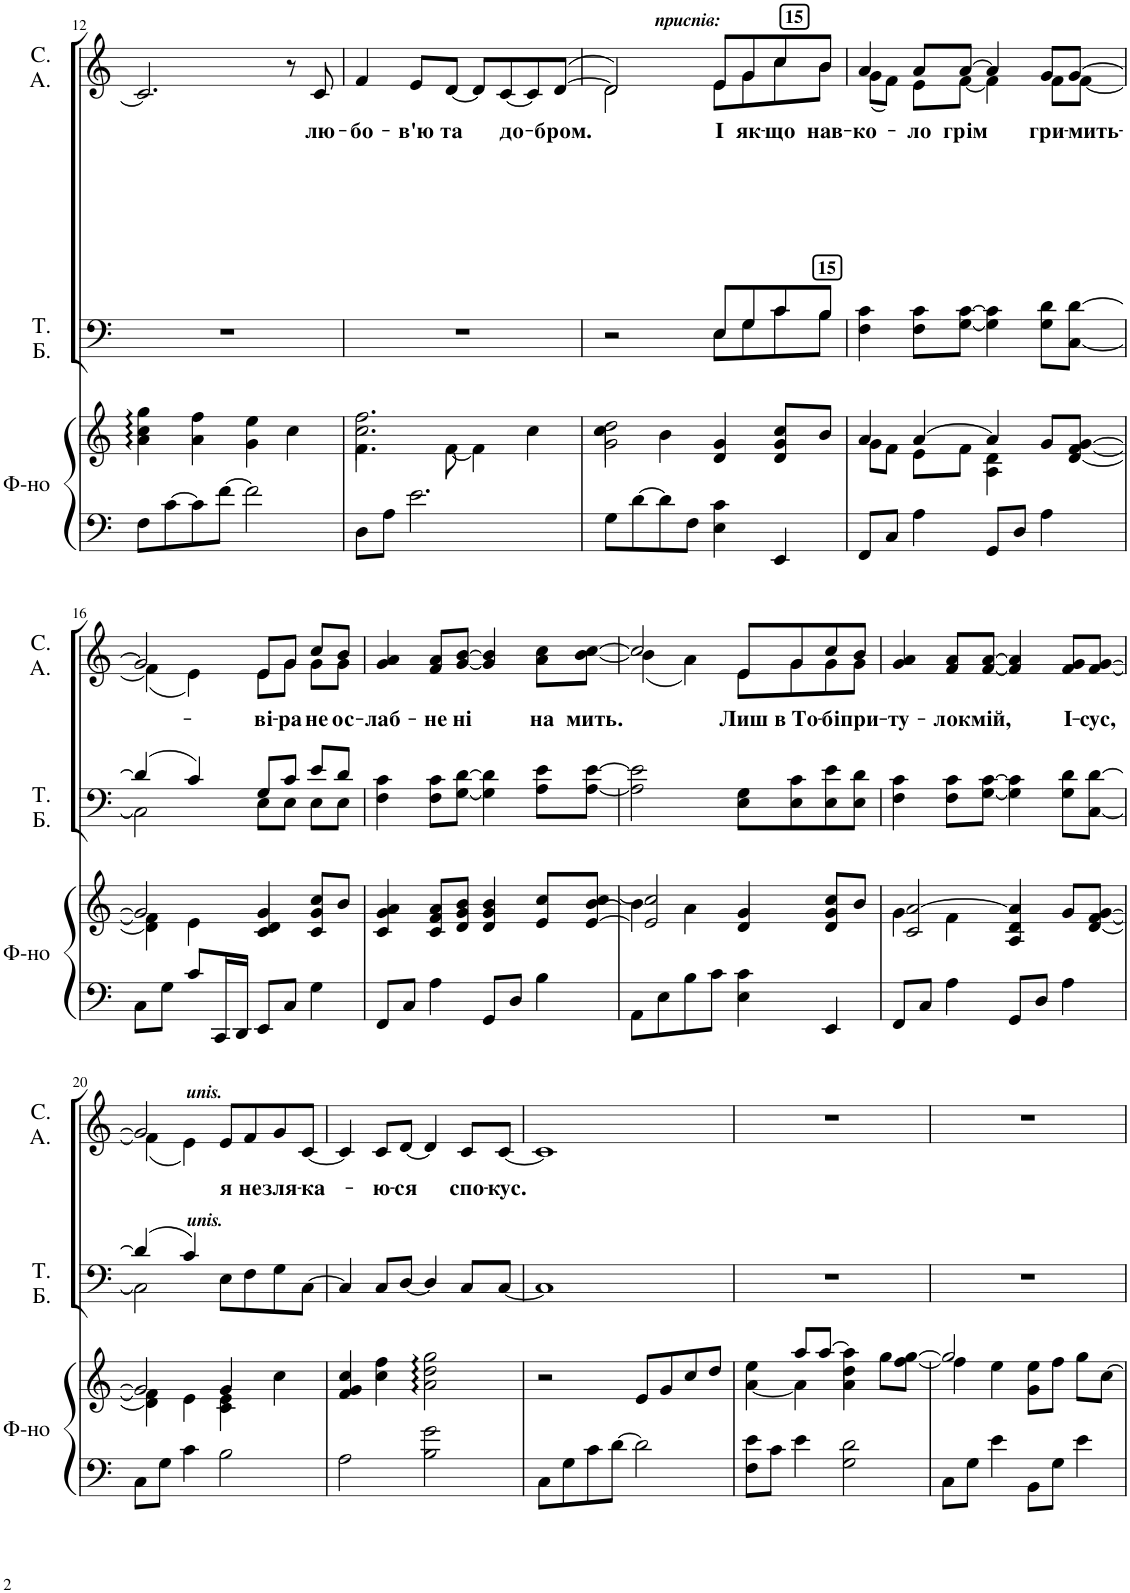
**kern	**kern	**kern	**kern	**text	**text
*part3	*part3	*part2	*part1	*part1	*part1
*staff4	*staff3	*staff2	*staff1	*staff1	*staff1
*I"Ф-но	*	*I"Т. Б.	*I"С. А.	*	*
!!LO:PB:g=z
*clefF4	*clefG2	*clefF4	*clefG2	*	*
*k[]	*k[]	*k[]	*k[]	*	*
*M4/4	*M4/4	*M4/4	*M4/4	*	*
=12	=12	=12	=12	=12	=12
8F\L	4a\ 4cc\ 4gg\	1r	2.c/]	.	.
[8c\	.	.	.	.	.
8c\]	4a\ 4ff\	.	.	.	.
[8f\J	.	.	.	.	.
2f\]	4g\ 4ee\	.	.	.	.
.	4cc\	.	8r	.	.
!	!	!	!	!	!LO:LY:b
.	.	.	8c/	.	лю-
=13	=13	=13	=13	=13	=13
*	*^	*	*	*	*
!	!	!	!	!	!	!LO:LY:b
8D\L	2.cc\ 2.ff\	4.f\	1r	4f/	.	-бо-
8A\J	.	.	.	.	.	.
!	!	!	!	!	!	!LO:LY:b
2.e\	.	.	.	8e/L	.	-в'ю
!	!	!	!	!	!	!LO:LY:b
.	.	[8f\	.	[8d/J	.	та
.	.	4f\]	.	8d/L]	.	.
!	!	!	!	!	!	!LO:LY:b
.	.	.	.	[8c/	.	до-
.	4cc\	4ryy	.	8c/]	.	.
!	!	!	!	!	!	!LO:LY:b
.	.	.	.	([8d/J	.	-бром.
=14	=14	=14	=14	=14	=14	=14
*	*	*	*^	*^	*	*
!	!	!	!	!	!LO:TX:a:Bi:t=приспів&colon;	!	!	!
8G\L	2g\ 2dd\	4cc\	2r	2ryy	2d/])	2d\	.	.
[8d\	.	.	.	.	.	.	.	.
8d\]	.	4b\	.	.	.	.	.	.
8F\J	.	.	.	.	.	.	.	.
!	!	!	!	!	!	!	!	!LO:LY:b
4E\ 4c\	4d/ 4g/	2ryy	8E/L	8E\L	8e/L	8e\L	.	І
!	!	!	!	!	!	!	!	!LO:LY:b
.	.	.	8G/	8G\	8g/	8g\	.	як-
!	!	!	!	!	!	!	!	!LO:LY:b
4EE/	8d/ 8g/ 8cc/L	.	8c/	8c\	8cc/	8cc\	.	-що
!	!	!	!	!	!	!	!	!LO:LY:b
.	8b/J	.	8B/J	8B\J	8b/J	8b\J	.	нав-
!!LO:REH:place=s1:a:B:cj:t=15	!!
!!LO:REH:place=s1:b:B:cj:t=15	!!
=15	=15	=15	=15	=15	=15	=15	=15	=15
!	!	!	!	!	!	!	!	!LO:LY:b
*	*	*	*v	*v	*	*	*	*
8FF/L	4a/	8g\L	4F\ 4c\	4a/	(8g\L	.	-ко-
8C/J	.	8f\J	.	.	8f\J)	.	.
!	!	!	!	!	!	!	!LO:LY:b
4A\	[4a/	8e\L	8F\ 8c\L	8a/L	8e\L	.	-ло
!	!	!	!	!	!	!	!LO:LY:b
.	.	8f\J	[8G\ [8c\J	[8a/J	[8f\J	.	грім
8GG/L	4a/]	4A\ 4d\	4G\] 4c\]	4a/]	4f\]	.	.
8D/J	.	.	.	.	.	.	.
!	!	!	!	!	!	!	!LO:LY:b
4A\	8g/L	4ryy	8G\ 8d\L	8g/L	8f\L	.	гри-
!	!	!	!	!	!	!	!LO:LY:b
.	[8d/ [8f/ [8g/J	.	[8C\ [8d\J	[8g/J	[8f\J	.	-мить-
!!LO:LB:g=z	!!
=16	=16	=16	=16	=16	=16	=16	=16
*	*	*	*^	*	*	*	*
8C\L	2g/]	4d\] 4f\]	(4d/]	2C\]	2g/]	(4f\]	.	.
8G\J	.	.	.	.	.	.	.	.
8c/L	.	4e\	4c/)	.	.	4e\)	.	.
16CC/L	.	.	.	.	.	.	.	.
16DD/JJ	.	.	.	.	.	.	.	.
!	!	!	!	!	!	!	!	!LO:LY:b
8EE/L	4g/	4c/ 4d/	8G/L	8E\L	8e/L	8e\L	.	-ві-
!	!	!	!	!	!	!	!	!LO:LY:b
8C/J	.	.	8c/J	8E\J	8g/J	8g\J	.	-ра
!	!	!	!	!	!	!	!	!LO:LY:b
4G\	8c/ 8g/ 8cc/L	4ryy	8e/L	8E\L	8cc/L	8g\L	.	не
!	!	!	!	!	!	!	!	!LO:LY:b
.	8b/J	.	8d/J	8E\J	8b/J	8g\J	.	ос-
*	*v	*v	*	*	*	*	*	*
=17	=17	=17	=17	=17	=17	=17	=17
!	!	!	!	!	!	!	!LO:LY:b
*	*	*v	*v	*	*	*	*
*	*	*	*v	*v	*	*
8FF/L	4c/ 4g/ 4a/	4F\ 4c\	4g/ 4a/	.	-лаб-
8C/J	.	.	.	.	.
!	!	!	!	!	!LO:LY:b
4A\	8c/ 8f/ 8a/L	8F\ 8c\L	8f/ 8a/L	.	-не
!	!	!	!	!	!LO:LY:b
.	8d/ 8g/ 8b/J	[8G\ [8d\J	[8g/ [8b/J	.	ні
8GG/L	4d/ 4g/ 4b/	4G\] 4d\]	4g/] 4b/]	.	.
8D/J	.	.	.	.	.
!	!	!	!	!	!LO:LY:b
4B\	8e/ 8cc/L	8A\ 8e\L	8a\ 8cc\L	.	на
!	!	!	!	!	!LO:LY:b
.	[8e/ [8b/ [8cc/J	[8A\ [8e\J	[8b\ [8cc\J	.	мить.
=18	=18	=18	=18	=18	=18
*	*^	*	*^	*	*
8AA\L	2e/] 2cc/]	4b\]	2A\] 2e\]	2cc/]	(4b\]	.	.
8E\	.	.	.	.	.	.	.
8B\	.	4a\	.	.	4a\)	.	.
8c\J	.	.	.	.	.	.	.
!	!	!	!	!	!	!	!LO:LY:b
4E\ 4c\	4g/	4d/	8E\ 8G\L	8e/L	8e\L	.	Лиш
!	!	!	!	!	!	!	!LO:LY:b
.	.	.	8E\ 8c\	8g/	8g\	.	в То-
!	!	!	!	!	!	!	!LO:LY:b
4EE/	8d/ 8g/ 8cc/L	4ryy	8E\ 8e\	8cc/	8g\	.	-бі
!	!	!	!	!	!	!	!LO:LY:b
.	8b/J	.	8E\ 8d\J	8b/J	8g\J	.	при-
=19	=19	=19	=19	=19	=19	=19	=19
!	!	!	!	!	!	!	!LO:LY:b
*	*	*	*	*v	*v	*	*
8FF/L	2c/ [2a/	4g\	4F\ 4c\	4g/ 4a/	.	-ту-
8C/J	.	.	.	.	.	.
!	!	!	!	!	!	!LO:LY:b
4A\	.	4f\	8F\ 8c\L	8f/ 8a/L	.	-лок
!	!	!	!	!	!	!LO:LY:b
.	.	.	[8G\ [8c\J	[8f/ [8a/J	.	мій,
8GG/L	4a/]	4A/ 4d/	4G\] 4c\]	4f/] 4a/]	.	.
8D/J	.	.	.	.	.	.
!	!	!	!	!	!	!LO:LY:b
4A\	8g/L	4ryy	8G\ 8d\L	8f/ 8g/L	.	І-
!	!	!	!	!	!	!LO:LY:b
.	[8d/ [8f/ [8g/J	.	[8C\ [8d\J	[8f/ [8g/J	.	-сус,
!!LO:LB:g=z
=20	=20	=20	=20	=20	=20	=20
*	*	*	*^	*^	*	*
8C\L	2g/]	4d\] 4f\]	(4d/]	2C\]	2g/]	(4f\]	.	.
8G\J	.	.	.	.	.	.	.	.
4c\	.	4e\	4c/)	.	.	4e\)	.	.
!	!	!	!	!	!LO:TX:b:Bi:t=unis.	!	!	!
!	!	!	!	!	!LO:TX:a:Bi:t=unis.	!	!	!
!	!	!	!	!	!	!	!	!LO:LY:b
2B\	4g/	4c\ 4e\	8E\L	2ryy	8e/L	2ryy	.	я
!	!	!	!	!	!	!	!	!LO:LY:b
.	.	.	8F\	.	8f/	.	.	не
!	!	!	!	!	!	!	!	!LO:LY:b
.	4cc\	4ryy	8G\	.	8g/	.	.	зля-
!	!	!	!	!	!	!	!	!LO:LY:b
.	.	.	[8C\J	.	[8c/J	.	.	-ка-
*	*v	*v	*	*	*v	*v	*	*
*	*	*v	*v	*	*	*
=21	=21	=21	=21	=21	=21
2A\	4f/ 4g/ 4cc/	4C/]	4c/]	.	.
!	!	!	!	!	!LO:LY:b
.	4cc\ 4ff\	8C/L	8c/L	.	-ю-
!	!	!	!	!	!LO:LY:b
.	.	[8D/J	[8d/J	.	-ся
2B\ 2g\	2a\ 2dd\ 2gg\	4D/]	4d/]	.	.
!	!	!	!	!	!LO:LY:b
.	.	8C/L	8c/L	.	спо-
!	!	!	!	!	!LO:LY:b
.	.	[8C/J	[8c/J	.	-кус.
=22	=22	=22	=22	=22	=22
8C\L	2r	1C]	1c]	.	.
8G\	.	.	.	.	.
8c\	.	.	.	.	.
[8d\J	.	.	.	.	.
2d\]	8e/L	.	.	.	.
.	8g/	.	.	.	.
.	8cc/	.	.	.	.
.	8dd/J	.	.	.	.
=23	=23	=23	=23	=23	=23
*	*^	*	*	*	*
8F\ 8e\L	4ee\	[4a\	1r	1r	.	.
8c\J	.	.	.	.	.	.
4e\	8aa/L	4a\]	.	.	.	.
.	[8aa/J	.	.	.	.	.
2G\ 2d\	4aa\]	4a\ 4dd\	.	.	.	.
.	8gg\L	4ryy	.	.	.	.
.	[8ff\ [8gg\J	.	.	.	.	.
=24	=24	=24	=24	=24	=24	=24
8C\L	2gg/]	4ff\]	1r	1r	.	.
8G\J	.	.	.	.	.	.
4e\	.	4ee\	.	.	.	.
8BB\L	8g\ 8ee\L	2ryy	.	.	.	.
8G\J	8ff\J	.	.	.	.	.
4e\	8gg\L	.	.	.	.	.
.	[8cc\J	.	.	.	.	.
*	*v	*v	*	*	*	*
=	=	=	=	=	=
*-	*-	*-	*-	*-	*-
